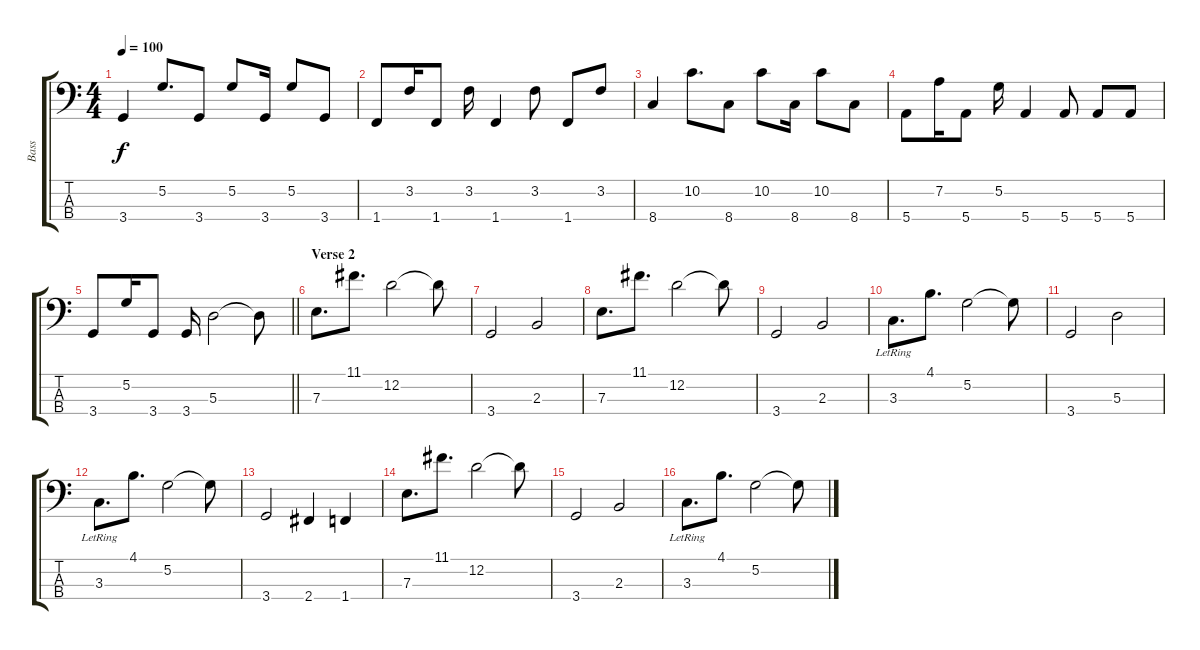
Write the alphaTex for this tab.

\track ("Bass" "Bass") {instrument electricbassfinger}
\staff {score tabs}
\tuning (G2 D2 A1 E1) {hide}
\ts (4 4)
\tempo 100
\clef f4
\ks c
3.4.4{dy f} 5.2.8{d} 3.4.8 5.2.8 3.4.16 5.2.8 3.4.8 |
1.4.8 3.2.16 1.4.8 3.2.16 1.4.4 3.2.8 1.4.8 3.2.8 |
8.4.4 10.2.8{d} 8.4.8 10.2.8 8.4.16 10.2.8 8.4.8 |
5.4.8 7.2.16 5.4.8 5.2.16 5.4.4 5.4.8 5.4.8 5.4.8 |
\barLineRight lightlight
3.4.8 5.2.16 3.4.8 3.4.16 5.3.2 5.3{t}.8 |
\section ("" "Verse 2")
7.3.8{d} 11.1.8{d} 12.2.2 12.2{t}.8 |
3.4.2 2.3.2 |
7.3.8{d} 11.1.8{d} 12.2.2 12.2{t}.8 |
3.4.2 2.3.2 |
3.3{lr}.8{d} 4.1.8{d} 5.2.2 5.2{t}.8 |
3.4.2 5.3.2 |
3.3{lr}.8{d} 4.1.8{d} 5.2.2 5.2{t}.8 |
3.4.2 2.4.4 1.4.4 |
7.3.8{d} 11.1.8{d} 12.2.2 12.2{t}.8 |
3.4.2 2.3.2 |
3.3{lr}.8{d} 4.1.8{d} 5.2.2 5.2{t}.8
